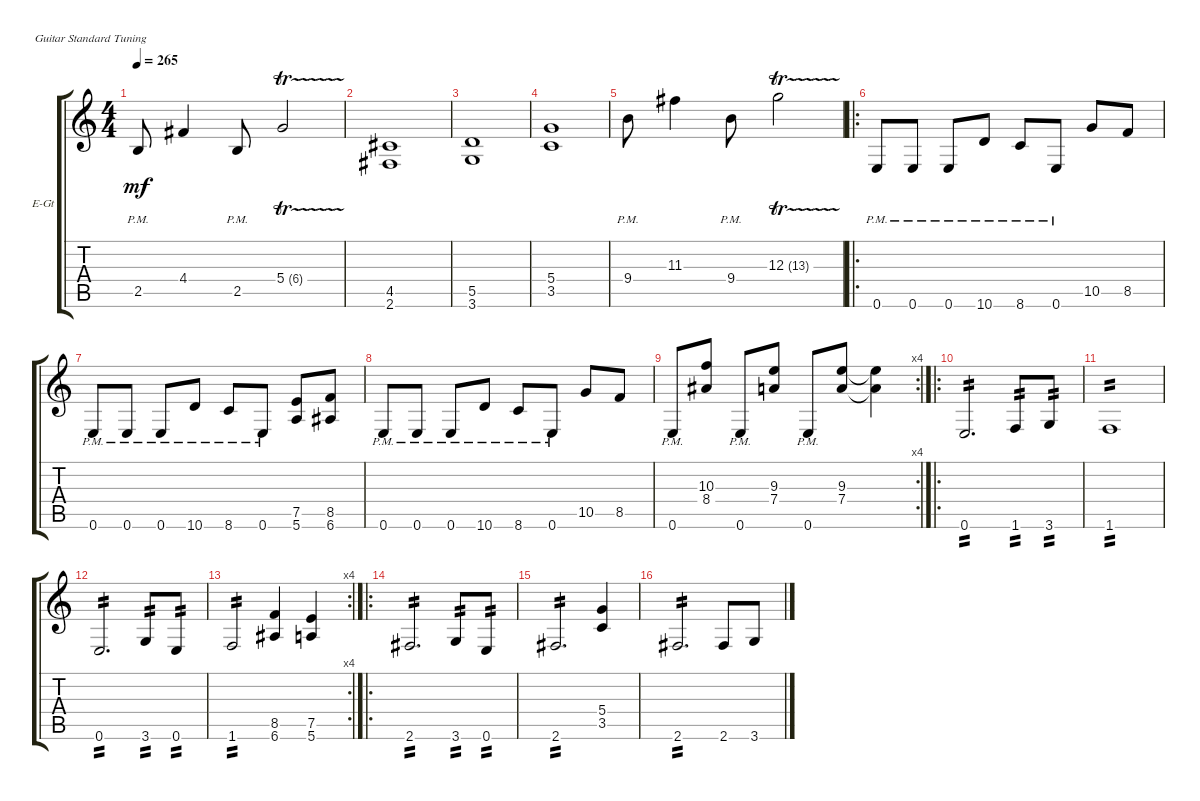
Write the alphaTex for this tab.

\defaultSystemsLayout 4
\bracketExtendMode groupsimilarinstruments
\firstSystemTrackNameOrientation horizontal
\otherSystemsTrackNameOrientation horizontal
\track ("Electric Guitar" "E-Gt") {instrument electricguitarclean}
\staff {score tabs}
\tuning (E4 B3 G3 D3 A2 E2)
\ts (4 4)
\tempo 265
\clef g2
\ks c
2.5{pm}.8{dy mf} 4.4.4 2.5{pm}.8 5.4{tr (6 16)}.2 |
(2.6 4.5).1 |
(3.6 5.5).1 |
(3.5 5.4).1 |
9.4{pm}.8 11.3.4 9.4{pm}.8 12.3{tr (13 16)}.2 |
\ro
0.6{pm}.8 0.6{pm}.8 0.6{pm}.8 10.6{pm}.8 8.6{pm}.8 0.6{pm}.8 10.5.8 8.5.8 |
0.6{pm}.8 0.6{pm}.8 0.6{pm}.8 10.6{pm}.8 8.6{pm}.8 0.6{pm}.8 (5.6 7.5).8 (6.6 8.5).8 |
0.6{pm}.8 0.6{pm}.8 0.6{pm}.8 10.6{pm}.8 8.6{pm}.8 0.6{pm}.8 10.5.8 8.5.8 |
\rc 4
0.6{pm}.8 (8.4 10.3).8 0.6{pm}.8 (7.4 9.3).8 0.6{pm}.8 (7.4 9.3).8 (7.4{t} 9.3{t}).4 |
\ro
0.6.2{d tp 2} 1.6.8{tp 2} 3.6.8{tp 2} |
1.6.1{tp 2} |
0.6.2{d tp 2} 3.6.8{tp 2} 0.6.8{tp 2} |
\rc 4
1.6.2{tp 2} (6.6 8.5).4 (5.6 7.5).4 |
\ro
2.6.2{d tp 2} 3.6.8{tp 2} 0.6.8{tp 2} |
2.6.2{d tp 2} (3.5 5.4).4 |
2.6.2{d tp 2} 2.6.8 3.6.8
